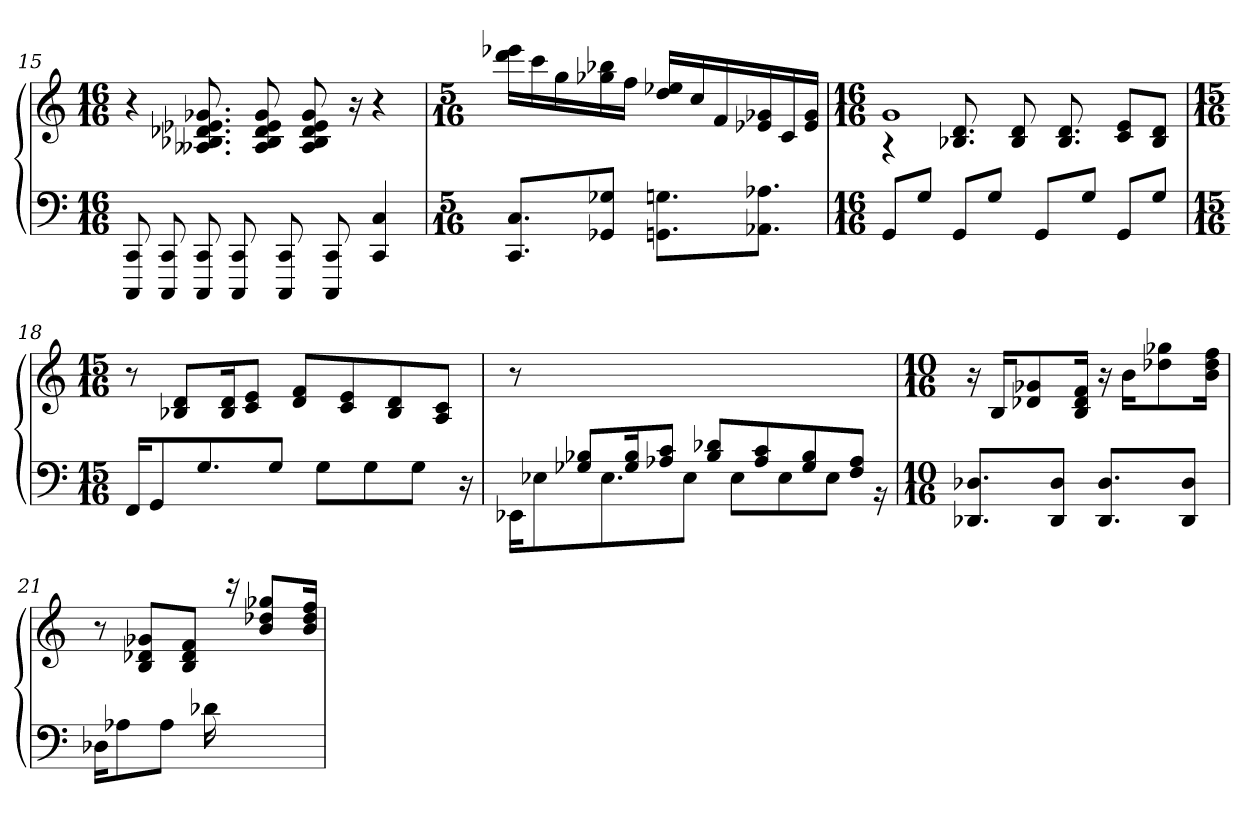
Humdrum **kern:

**kern	**kern
*part1	*part1
*staff2	*staff1
!!LO:LB:g=z
*clefF4	*clefG2
*k[]	*k[]
*C:	*C:
*M16/16	*M16/16
=15	=15
8CCC/ 8CC/	4r
8CCC/ 8CC/	.
8CCC/ 8CC/	8.A--X/ 8.B-X/ 8.d-X/ 8.e-X/ 8.g-X/
8CCC/ 8CC/	.
.	8A--/ 8B-/ 8d-/ 8e-/ 8g-/
8CCC/ 8CC/	.
.	8A--/ 8B-/ 8d-/ 8e-/ 8g-/
8CCC/ 8CC/	.
.	16r
4CC/ 4C/	4r
=16	=16
*M5/16+6/16	*M5/16+6/16
8.CC/ 8.C/L	16ddd\ 16eee-X\LL
.	16ccc\
.	16gg\
8GG-X/ 8G-X/J	16gg-X\ 16bb-X\
.	16ff\JJ
8.GGn\ 8.Gn\L	16dd/ 16ee-X/LL
.	16cc/
.	16f/
8.AA-X\ 8.A-X\J	16e-X/ 16g-X/
.	16c/
.	16e-/ 16g-/JJ
!!LO:LB:g=z
=17	=17
*M16/16	*M16/16
*	*^
8GG/L	4rG	1g
8G/J	.	.
8GG/L	8.B-X/ 8.d/	.
8G/J	.	.
.	8B-/ 8d/	.
8GG/L	.	.
.	8.B-/ 8.d/	.
8G/J	.	.
8GG/L	8c/ 8e/L	.
8G/J	8B-/ 8d/J	.
*	*v	*v
=18	=18
*M15/16	*M15/16
16FF/KL	8r
8GG/	.
.	8B-X/ 8d/L
8.G/	.
.	16B-/ 16d/k
.	8c/ 8e/J
8G/J	.
.	8d/ 8f/L
8G\L	.
.	8c/ 8e/
8G\	.
.	8B-/ 8d/
8G\J	.
.	8A/ 8c/J
16r	.
=19	=19
*^	*
8ryy	16EE-X\KL	8r
.	8E-X\	.
8G-X/ 8B-X/L	.	2ryy
.	8.E-\	.
16G-/ 16B-/k	.	.
8A-X/ 8c/J	.	.
.	8E-\J	.
8B-/ 8d-X/L	.	.
.	8E-\L	.
8A-/ 8c/	.	.
.	8E-\	4ryy
8G-/ 8B-/	.	.
.	8E-\J	.
8F/ 8A-/J	.	.
.	16r	16ryy
*v	*v	*
!!LO:LB:g=z
=20	=20
*M10/16	*M10/16
8.DD-X/ 8.D-X/L	16r
.	16B/KL
.	8d-X/ 8g-X/
8DD-/ 8D-/J	.
.	16B/ 16d-/ 16f/Jk
8.DD-/ 8.D-/L	16r
.	16b\KL
.	8dd-X\ 8gg-X\
8DD-/ 8D-/J	.
.	16b\ 16dd-\ 16ff\Jk
=21	=21
*	*^
16D-X\KL	8r	4.ryy
8A-X\	.	.
.	8B/ 8d-X/ 8g-X/L	.
8A-\J	.	.
.	8B/ 8d-/ 8f/J	.
16d-X\KL	.	.
4ryy	16rbb	8a-X\
.	8b/ 8dd-X/ 8gg-X/L	.
.	.	8a-\J
.	16b/ 16dd-/ 16ff/Jk	.
*	*v	*v
=	=
*-	*-
